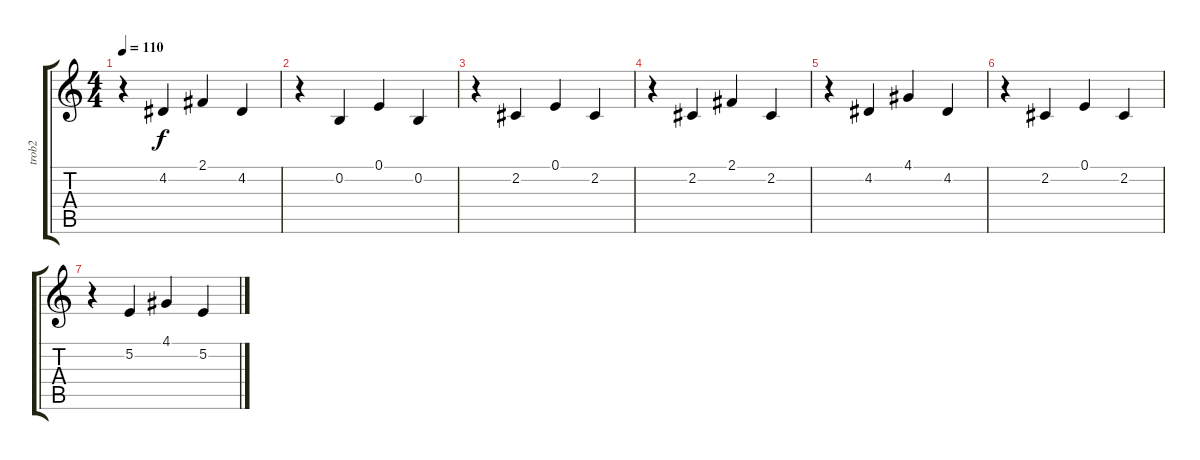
\track ("trob2" "trob2") {instrument brasssection}
\staff {score tabs}
\tuning (E4 B3 G3 D3 A2 E2) {hide}
\ts (4 4)
\tempo 110
\clef g2
\ks c
r.4{dy f} 4.2.4 2.1.4 4.2.4 |
r.4{volume 0} 0.2.4 0.1.4 0.2.4 |
r.4 2.2.4 0.1.4 2.2.4 |
r.4 2.2.4 2.1.4 2.2.4 |
r.4 4.2.4 4.1.4 4.2.4 |
r.4 2.2.4 0.1.4 2.2.4 |
r.4 5.2.4 4.1.4 5.2.4
